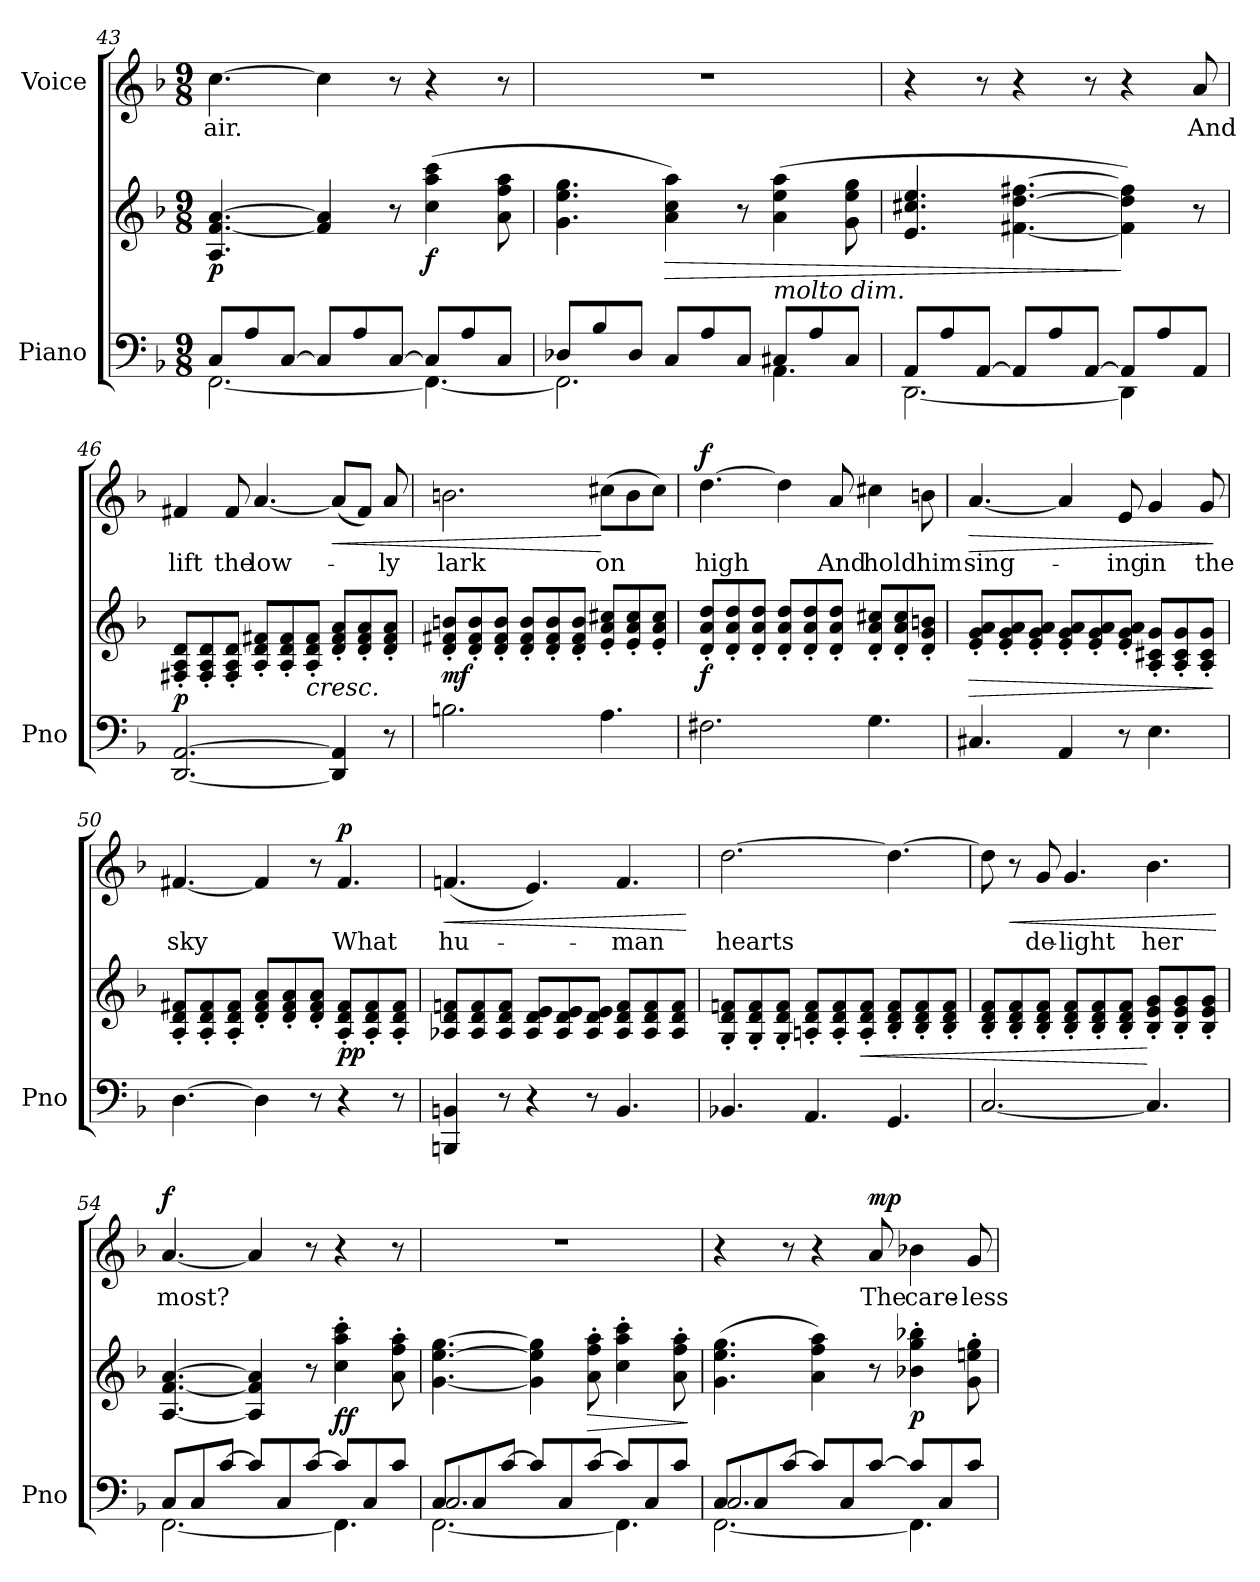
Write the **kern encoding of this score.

**kern	**kern	**dynam	**kern	**text	**dynam
*part2	*part2	*part2	*part1	*part1	*part1
*staff3	*staff2	*staff2/3	*staff1	*staff1	*staff1
*I"Piano	*	*	*I"Voice	*	*
*I'Pno	*	*	*	*	*
!!LO:PB:g=z
*clefF4	*clefG2	*	*clefG2	*	*
*k[b-]	*k[b-]	*	*k[b-]	*	*
*M9/8	*M9/8	*	*M9/8	*	*
=43	=43	=43	=43	=43	=43
*^	*	*	*	*	*
!	!	!	!LO:DY:b	!	!LO:LY:b	!
8C/L	[2.FF\	4.A/ [4.f/ [4.a/	p	[4.cc\	air.	.
8A/	.	.	.	.	.	.
[8C/J	.	.	.	.	.	.
8C/L]	.	4f/] 4a/]	.	4cc\]	.	.
8A/	.	.	.	.	.	.
[8C/J	.	8r	.	8r	.	.
!	!	!	!LO:DY:b	!	!	!
8C/L]	4.FF\_	(>4cc\ 4aa\ 4ccc\	f	4r	.	.
8A/	.	.	.	.	.	.
8C/J	.	8a\ 8ff\ 8aa\	.	8r	.	.
=44	=44	=44	=44	=44	=44	=44
8D-X/L	2.FF\]	4.g\ 4.ee\ 4.gg\	.	8%9r	.	.
8B-/	.	.	.	.	.	.
8D-/J	.	.	.	.	.	.
!	!	!	!LO:HP:b	!	!	!
8C/L	.	4a\ 4cc\ 4aa\)	>	.	.	.
8A/	.	.	.	.	.	.
8C/J	.	8r	.	.	.	.
!LO:TX:a:i:t=molto dim.	!	!	!	!	!	!
8C#X/L	4.AA\	(>4a\ 4ee\ 4aa\	.	.	.	.
8A/	.	.	.	.	.	.
8C#/J	.	8g\ 8ee\ 8gg\	.	.	.	.
=45	=45	=45	=45	=45	=45	=45
8AA/L	[2.DD\	4.e/ 4.cc#X/ 4.ee/	.	4r	.	.
8A/	.	.	.	.	.	.
[8AA/J	.	.	.	8r	.	.
8AA/L]	.	[4.f#X\ [4.dd\ [4.ff#X\	.	4r	.	.
8A/	.	.	.	.	.	.
[8AA/J	.	.	.	8r	.	.
8AA/L]	4DD\]	4f#\] 4dd\] 4ff#\])	]	4r	.	.
8A/	.	.	.	.	.	.
!	!	!	!	!	!LO:LY:b	!
8AA/J	8ryy	8r	.	8a/	And	.
!!LO:LB:g=z
=46	=46	=46	=46	=46	=46	=46
!	!	!	!LO:DY:b	!	!LO:LY:b	!
*v	*v	*	*	*	*	*
[2.DD/ [2.AA/	8F#X/' 8A/' 8d/'L	p	4f#X/	lift	.
.	8F#/' 8A/' 8d/'	.	.	.	.
!	!	!	!	!LO:LY:b	!
.	8F#/' 8A/' 8d/'J	.	8f#/	the	.
!	!	!	!	!LO:LY:b	!
.	8A/' 8d/' 8f#X/'L	.	[4.a/	low-	.
.	8A/' 8d/' 8f#/'	.	.	.	.
!	!	!LO:HP:b	!	!	!
.	8A/' 8d/' 8f#/'J	<	.	.	.
!	!	!	!	!	!LO:HP:b
4DD/] 4AA/]	8d/' 8f#/' 8a/'L	.	(<8a/L]	.	<
.	8d/' 8f#/' 8a/'	.	8f#/J)	.	.
!	!	!	!	!LO:LY:b	!
8r	8d/' 8f#/' 8a/'J	.	8a/	-ly	.
=47	=47	=47	=47	=47	=47
!	!	!LO:DY:b	!	!LO:LY:b	!
2.Bn\	8d/' 8f#X/' 8bn/'L	mf	2.bn\	lark	.
.	8d/' 8f#/' 8b/'	.	.	.	.
.	8d/' 8f#/' 8b/'J	.	.	.	.
.	8d/' 8f#/' 8b/'L	.	.	.	.
.	8d/' 8f#/' 8b/'	.	.	.	.
.	8d/' 8f#/' 8b/'J	.	.	.	.
!	!	!	!	!LO:LY:b	!
4.A\	8e/' 8a/' 8cc#X/'L	.	(>8cc#X\L	on	[
.	8e/' 8a/' 8cc#/'	[	8b\	.	.
.	8e/' 8a/' 8cc#/'J	.	8cc#\J)	.	.
=48	=48	=48	=48	=48	=48
!	!	!LO:DY:b	!	!LO:LY:b	!LO:DY:a
2.F#X\	8d/' 8a/' 8dd/'L	f	[4.dd\	high	f
.	8d/' 8a/' 8dd/'	.	.	.	.
.	8d/' 8a/' 8dd/'J	.	.	.	.
.	8d/' 8a/' 8dd/'L	.	4dd\]	.	.
.	8d/' 8a/' 8dd/'	.	.	.	.
!	!	!	!	!LO:LY:b	!
.	8d/' 8a/' 8dd/'J	.	8a/	And	.
!	!	!	!	!LO:LY:b	!
4.G\	8d/' 8a/' 8cc#X/'L	.	4cc#X\	hold	.
.	8d/' 8a/' 8cc#/'	.	.	.	.
!	!	!	!	!LO:LY:b	!
.	8d/' 8g/' 8bn/'J	.	8bn\	him	.
!!LO:LB:g=z
=49	=49	=49	=49	=49	=49
!	!	!LO:HP:b	!	!LO:LY:b	!LO:HP:b
4.C#X/	8e/' 8g/' 8a/'L	>	[4.a/	sing-	>
.	8e/' 8g/' 8a/'	.	.	.	.
.	8e/' 8g/' 8a/'J	.	.	.	.
4AA/	8e/' 8g/' 8a/'L	.	4a/]	.	.
.	8e/' 8g/' 8a/'	.	.	.	.
!	!	!	!	!LO:LY:b	!
8r	8e/' 8g/' 8a/'J	.	8e/	-ing	.
!	!	!	!	!LO:LY:b	!
4.E\	8A/' 8c#X/' 8g/'L	.	4g/	in	.
.	8A/' 8c#/' 8g/'	.	.	.	.
!	!	!	!	!LO:LY:b	!
.	8A/' 8c#/' 8g/'J	.	8g/	the	.
.	.	]	.	.	]
=50	=50	=50	=50	=50	=50
!	!	!	!	!LO:LY:b	!
[4.D\	8A/' 8d/' 8f#X/'L	.	[4.f#X/	sky	.
.	8A/' 8d/' 8f#/'	.	.	.	.
.	8A/' 8d/' 8f#/'J	.	.	.	.
4D\]	8d/' 8f#/' 8a/'L	.	4f#/]	.	.
.	8d/' 8f#/' 8a/'	.	.	.	.
8r	8d/' 8f#/' 8a/'J	.	8r	.	.
!	!	!LO:DY:b	!	!LO:LY:b	!LO:DY:a
4r	8A/' 8d/' 8f#/'L	pp	4.f#/	What	p
.	8A/' 8d/' 8f#/'	.	.	.	.
8r	8A/' 8d/' 8f#/'J	.	.	.	.
=51	=51	=51	=51	=51	=51
!	!	!	!	!LO:LY:b	!LO:HP:b
4BBBn/ 4BBn/	8A-X/ 8d/ 8fn/L	.	(<4.fn/	hu-	<
.	8A-/ 8d/ 8f/	.	.	.	.
8r	8A-/ 8d/ 8f/J	.	.	.	.
4r	8A-/ 8d/ 8e/L	.	4.e/)	.	.
.	8A-/ 8d/ 8e/	.	.	.	.
8r	8A-/ 8d/ 8e/J	.	.	.	.
!	!	!	!	!LO:LY:b	!
4.BB/	8A-/ 8d/ 8f/L	.	4.f/	-man	.
.	8A-/ 8d/ 8f/	.	.	.	.
.	8A-/ 8d/ 8f/J	.	.	.	.
.	.	.	.	.	[
!!LO:PB:g=z
=52	=52	=52	=52	=52	=52
!	!	!	!	!LO:LY:b	!
4.BB-X/	8G/' 8d/' 8fn/'L	.	[2.dd\	hearts	.
.	8G/' 8d/' 8f/'	.	.	.	.
.	8G/' 8d/' 8f/'J	.	.	.	.
4.AA/	8An/' 8d/' 8f/'L	.	.	.	.
.	8A/' 8d/' 8f/'	.	.	.	.
!	!	!LO:HP:b	!	!	!
.	8A/' 8d/' 8f/'J	<	.	.	.
4.GG/	8B-/' 8d/' 8f/'L	.	4.dd\_	.	.
.	8B-/' 8d/' 8f/'	.	.	.	.
.	8B-/' 8d/' 8f/'J	.	.	.	.
=53	=53	=53	=53	=53	=53
[2.C/	8B-/' 8d/' 8f/'L	.	8dd\]	.	.
!	!	!	!	!	!LO:HP:b
.	8B-/' 8d/' 8f/'	.	8r	.	<
!	!	!	!	!LO:LY:b	!
.	8B-/' 8d/' 8f/'J	.	8g/	de-	.
!	!	!	!	!LO:LY:b	!
.	8B-/' 8d/' 8f/'L	.	4.g/	-light	.
.	8B-/' 8d/' 8f/'	.	.	.	.
.	8B-/' 8d/' 8f/'J	.	.	.	.
!	!	!	!	!LO:LY:b	!
4.C/]	8B-/' 8e/' 8g/'L	[	4.b-\	her	.
.	8B-/' 8e/' 8g/'	.	.	.	.
.	8B-/' 8e/' 8g/'J	.	.	.	.
.	.	.	.	.	[
=54	=54	=54	=54	=54	=54
*^	*	*	*	*	*
!	!	!	!	!	!LO:LY:b	!LO:DY:a
8C/L	[2.FF\	[4.A/ [4.f/ [4.a/	.	[4.a/	most?	f
8C/	.	.	.	.	.	.
[8c/J	.	.	.	.	.	.
8c/L]	.	4A/] 4f/] 4a/]	.	4a/]	.	.
8C/	.	.	.	.	.	.
[8c/J	.	8r	.	8r	.	.
!	!	!	!LO:DY:b	!	!	!
8c/L]	4.FF\]	4cc\' 4aa\' 4ccc\'	ff	4r	.	.
8C/	.	.	.	.	.	.
8c/J	.	8a\' 8ff\' 8aa\'	.	8r	.	.
*v	*v	*	*	*	*	*
!!LO:LB:g=z
=55	=55	=55	=55	=55	=55
!LO:N:head=open	!	!	!	!	!
*^	*	*	*	*	*
*	*^	*	*	*	*	*
8C/L	[2.FF\	2.C/	[4.g\ [4.ee\ [4.gg\	.	8%9r	.	.
8C/	.	.	.	.	.	.	.
[8c/J	.	.	.	.	.	.	.
8c/L]	.	.	4g\] 4ee\] 4gg\]	.	.	.	.
8C/	.	.	.	.	.	.	.
!	!	!	!	!LO:HP:b	!	!	!
[8c/J	.	.	8a\' 8ff\' 8aa\'	>	.	.	.
8c/L]	4.FF\]	4.ryy	4cc\' 4aa\' 4ccc\'	.	.	.	.
8C/	.	.	.	.	.	.	.
8c/J	.	.	8a\' 8ff\' 8aa\'	.	.	.	.
*v	*v	*v	*	*	*	*	*
.	.	]	.	.	.
=56	=56	=56	=56	=56	=56
!LO:N:head=open	!	!	!	!	!
*^	*	*	*	*	*
*	*^	*	*	*	*	*
8C/L	[2.FF\	2.C/	(>4.g\ 4.ee\ 4.gg\	.	4r	.	.
8C/	.	.	.	.	.	.	.
[8c/J	.	.	.	.	8r	.	.
8c/L]	.	.	4a\ 4ff\ 4aa\)	.	4r	.	.
8C/	.	.	.	.	.	.	.
!	!	!	!	!	!	!LO:LY:b	!LO:DY:a
[8c/J	.	.	8r	.	8a/	The	mp
!	!	!	!	!LO:DY:b	!	!LO:LY:b	!
8c/L]	4.FF\]	4.ryy	4b-X\' 4gg\' 4bb-X\'	p	4b-X\	care-	.
8C/	.	.	.	.	.	.	.
!	!	!	!	!	!	!LO:LY:b	!
8c/J	.	.	8g\' 8een\' 8gg\'	.	8g/	-less	.
*v	*v	*v	*	*	*	*	*
=	=	=	=	=	=
*-	*-	*-	*-	*-	*-
